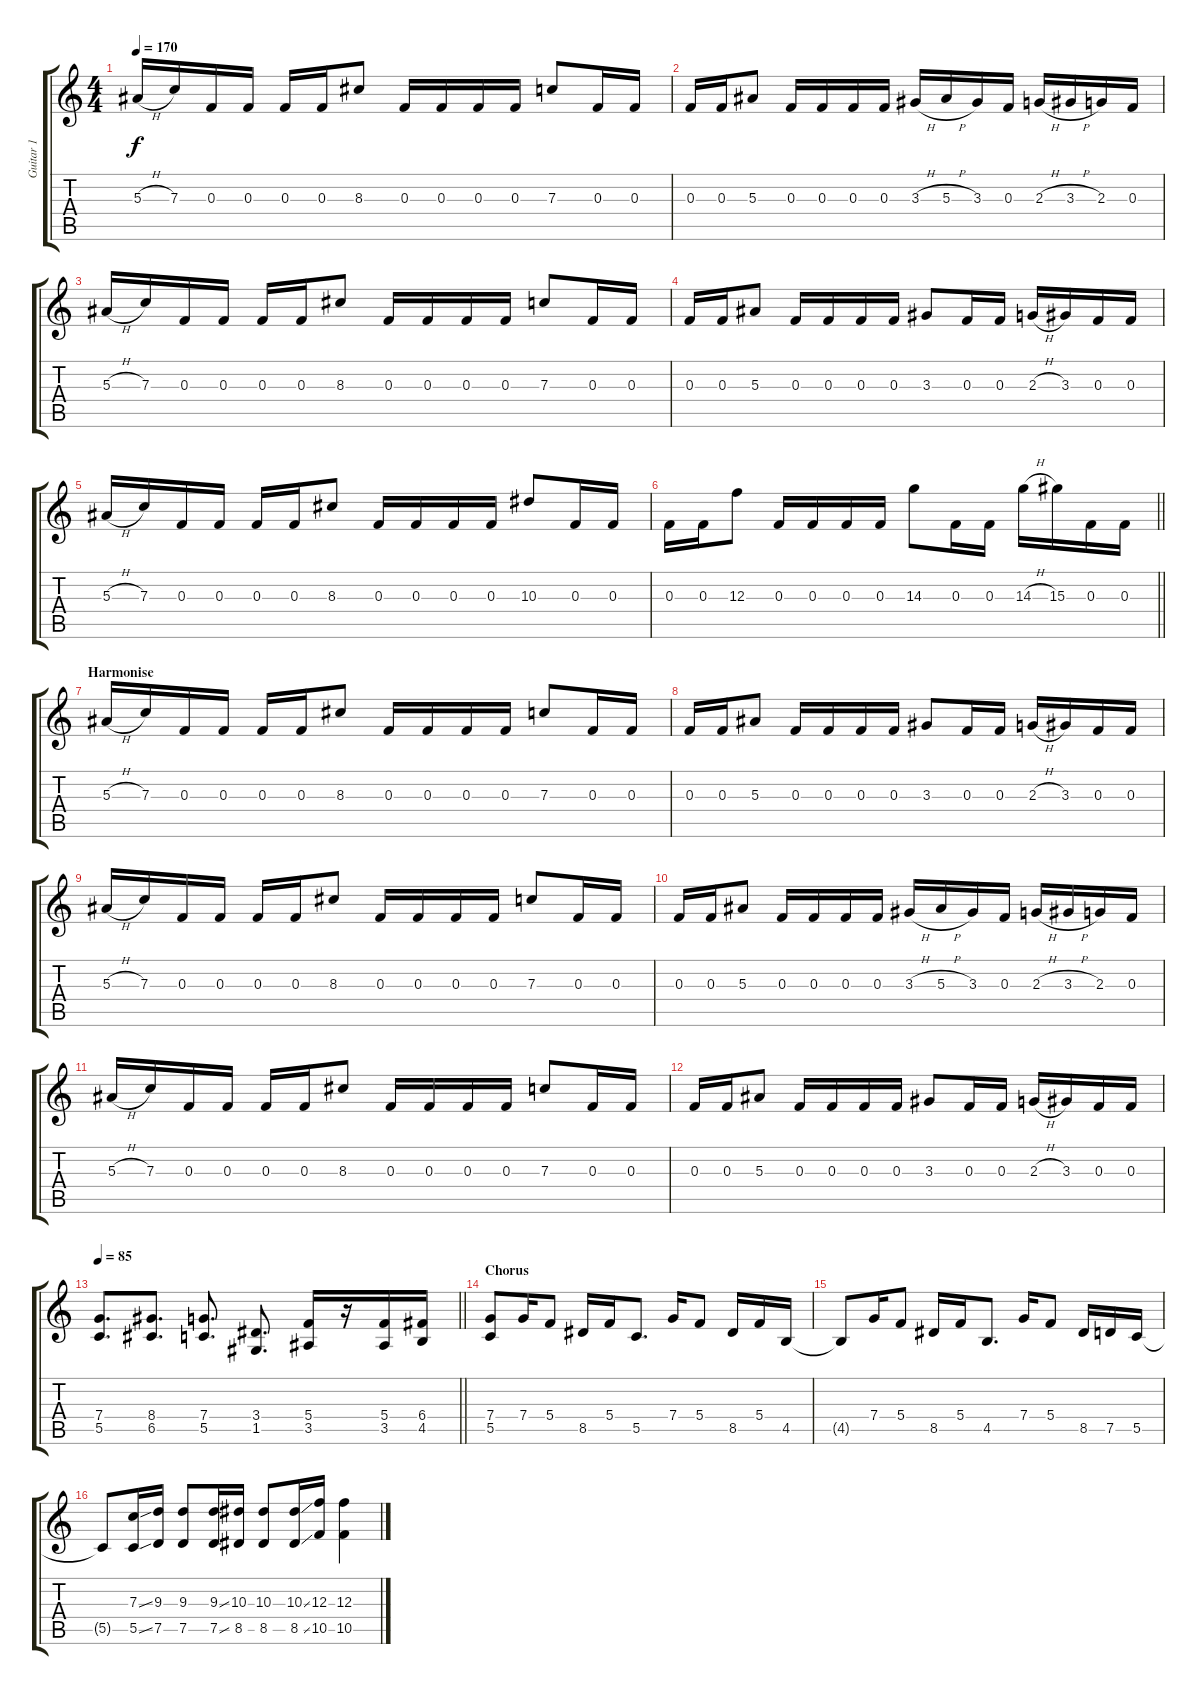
\track ("Guitar 1" "Guitar 1") {instrument overdrivenguitar}
\staff {score tabs}
\tuning (D4 A3 F3 C3 G2 C2) {hide}
\ts (4 4)
\tempo 170
\clef g2
\ks c
5.3{h}.16{dy f} 7.3.16 0.3.16 0.3.16 0.3.16 0.3.16 8.3.8 0.3.16 0.3.16 0.3.16 0.3.16 7.3.8 0.3.16 0.3.16 |
0.3.16 0.3.16 5.3.8 0.3.16 0.3.16 0.3.16 0.3.16 3.3{h}.16 5.3{h}.16 3.3.16 0.3.16 2.3{h}.16 3.3{h}.16 2.3.16 0.3.16 |
5.3{h}.16 7.3.16 0.3.16 0.3.16 0.3.16 0.3.16 8.3.8 0.3.16 0.3.16 0.3.16 0.3.16 7.3.8 0.3.16 0.3.16 |
0.3.16 0.3.16 5.3.8 0.3.16 0.3.16 0.3.16 0.3.16 3.3.8 0.3.16 0.3.16 2.3{h}.16 3.3.16 0.3.16 0.3.16 |
5.3{h}.16 7.3.16 0.3.16 0.3.16 0.3.16 0.3.16 8.3.8 0.3.16 0.3.16 0.3.16 0.3.16 10.3.8 0.3.16 0.3.16 |
\barLineRight lightlight
0.3.16 0.3.16 12.3.8 0.3.16 0.3.16 0.3.16 0.3.16 14.3.8 0.3.16 0.3.16 14.3{h}.16 15.3.16 0.3.16 0.3.16 |
\section ("" "Harmonise")
5.3{h}.16 7.3.16 0.3.16 0.3.16 0.3.16 0.3.16 8.3.8 0.3.16 0.3.16 0.3.16 0.3.16 7.3.8 0.3.16 0.3.16 |
0.3.16 0.3.16 5.3.8 0.3.16 0.3.16 0.3.16 0.3.16 3.3.8 0.3.16 0.3.16 2.3{h}.16 3.3.16 0.3.16 0.3.16 |
5.3{h}.16 7.3.16 0.3.16 0.3.16 0.3.16 0.3.16 8.3.8 0.3.16 0.3.16 0.3.16 0.3.16 7.3.8 0.3.16 0.3.16 |
0.3.16 0.3.16 5.3.8 0.3.16 0.3.16 0.3.16 0.3.16 3.3{h}.16 5.3{h}.16 3.3.16 0.3.16 2.3{h}.16 3.3{h}.16 2.3.16 0.3.16 |
5.3{h}.16 7.3.16 0.3.16 0.3.16 0.3.16 0.3.16 8.3.8 0.3.16 0.3.16 0.3.16 0.3.16 7.3.8 0.3.16 0.3.16 |
0.3.16 0.3.16 5.3.8 0.3.16 0.3.16 0.3.16 0.3.16 3.3.8 0.3.16 0.3.16 2.3{h}.16 3.3.16 0.3.16 0.3.16 |
\tempo 85
\barLineRight lightlight
(7.4 5.5).8{d} (8.4 6.5).8{d} (7.4 5.5).8{d} (3.4 1.5).8{d} (5.4 3.5).16 r.16 (5.4 3.5).16 (6.4 4.5).16 |
\section ("" "Chorus")
(7.4 5.5).8 7.4.16 5.4.8 8.5.16 5.4.16 5.5.8{d} 7.4.16 5.4.8 8.5.16 5.4.16 4.5.16 |
4.5{t}.8 7.4.16 5.4.8 8.5.16 5.4.16 4.5.8{d} 7.4.16 5.4.8 8.5.16 7.5.16 5.5.16 |
5.5{t}.8 (7.3{ss} 5.5{ss}).16 (9.3 7.5).16 (9.3 7.5).8 (9.3{ss} 7.5{ss}).16 (10.3 8.5).16 (10.3 8.5).8 (10.3{ss} 8.5{ss}).16 (12.3 10.5).16 (12.3 10.5).4
